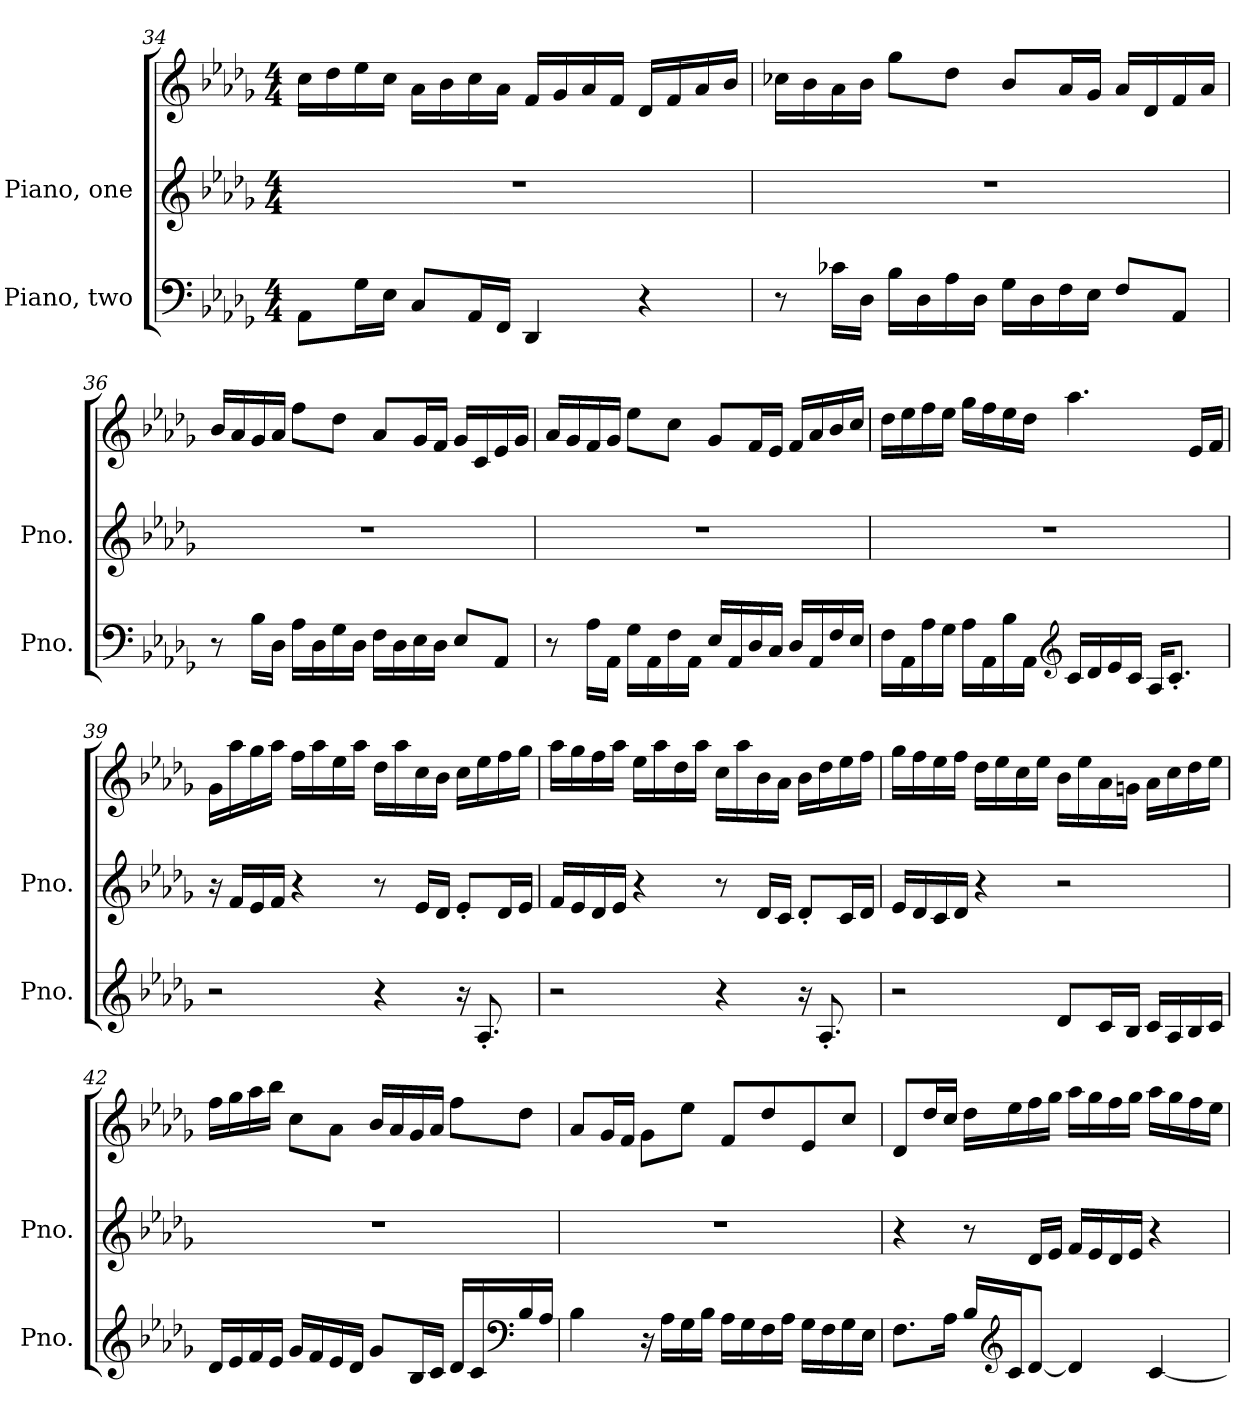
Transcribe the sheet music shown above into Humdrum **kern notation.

**kern	**kern	**kern
*part2	*part1	*part1
*staff3	*staff2	*staff1
*I"Piano, two	*I"Piano, one	*
*I'Pno.	*I'Pno.	*
!!LO:PB:g=z
*clefF4	*clefG2	*clefG2
*k[b-e-a-d-g-]	*k[b-e-a-d-g-]	*k[b-e-a-d-g-]
*M4/4	*M4/4	*M4/4
=34	=34	=34
8AA-\L	1r	16cc\LL
.	.	16dd-\
16G-\L	.	16ee-\
16E-\JJ	.	16cc\JJ
8C/L	.	16a-\LL
.	.	16b-\
16AA-/L	.	16cc\
16FF/JJ	.	16a-\JJ
4DD-/	.	16f/LL
.	.	16g-/
.	.	16a-/
.	.	16f/JJ
4r	.	16d-/LL
.	.	16f/
.	.	16a-/
.	.	16b-/JJ
=35	=35	=35
8r	1r	16cc-X\LL
.	.	16b-\
16c-X\LL	.	16a-\
16D-\JJ	.	16b-\JJ
16B-\LL	.	8gg-\L
16D-\	.	.
16A-\	.	8dd-\J
16D-\JJ	.	.
16G-\LL	.	8b-/L
16D-\	.	.
16F\	.	16a-/L
16E-\JJ	.	16g-/JJ
8F/L	.	16a-/LL
.	.	16d-/
8AA-/J	.	16f/
.	.	16a-/JJ
!!LO:LB:g=z
=36	=36	=36
8r	1r	16b-/LL
.	.	16a-/
16B-\LL	.	16g-/
16D-\JJ	.	16a-/JJ
16A-\LL	.	8ff\L
16D-\	.	.
16G-\	.	8dd-\J
16D-\JJ	.	.
16F\LL	.	8a-/L
16D-\	.	.
16E-\	.	16g-/L
16D-\JJ	.	16f/JJ
8E-/L	.	16g-/LL
.	.	16c/
8AA-/J	.	16e-/
.	.	16g-/JJ
=37	=37	=37
8r	1r	16a-/LL
.	.	16g-/
16A-\LL	.	16f/
16AA-\JJ	.	16g-/JJ
16G-\LL	.	8ee-\L
16AA-\	.	.
16F\	.	8cc\J
16AA-\JJ	.	.
16E-/LL	.	8g-/L
16AA-/	.	.
16D-/	.	16f/L
16C/JJ	.	16e-/JJ
16D-/LL	.	16f/LL
16AA-/	.	16a-/
16F/	.	16b-/
16E-/JJ	.	16cc/JJ
!!LO:LB:g=z
=38	=38	=38
16F\LL	1r	16dd-\LL
16AA-\	.	16ee-\
16A-\	.	16ff\
16G-\JJ	.	16ee-\JJ
16A-\LL	.	16gg-\LL
16AA-\	.	16ff\
16B-\	.	16ee-\
16AA-\JJ	.	16dd-\JJ
*clefG2	*	*
16c/LL	.	4.aa-\
16d-/	.	.
16e-/	.	.
16c/JJ	.	.
16A-/KL	.	.
8.c'/J	.	.
.	.	16e-/LL
.	.	16f/JJ
=39	=39	=39
2r	16r	16g-\LL
.	16f/LL	16aa-\
.	16e-/	16gg-\
.	16f/JJ	16aa-\JJ
.	4r	16ff\LL
.	.	16aa-\
.	.	16ee-\
.	.	16aa-\JJ
4r	8r	16dd-\LL
.	.	16aa-\
.	16e-/LL	16cc\
.	16d-/JJ	16b-\JJ
16r	8e-'/L	16cc\LL
8.A-'/	.	16ee-\
.	16d-/L	16ff\
.	16e-/JJ	16gg-\JJ
!!LO:LB:g=z
=40	=40	=40
2r	16f/LL	16aa-\LL
.	16e-/	16gg-\
.	16d-/	16ff\
.	16e-/JJ	16aa-\JJ
.	4r	16ee-\LL
.	.	16aa-\
.	.	16dd-\
.	.	16aa-\JJ
4r	8r	16cc\LL
.	.	16aa-\
.	16d-/LL	16b-\
.	16c/JJ	16a-\JJ
16r	8d-'/L	16b-\LL
8.A-'/	.	16dd-\
.	16c/L	16ee-\
.	16d-/JJ	16ff\JJ
=41	=41	=41
2r	16e-/LL	16gg-\LL
.	16d-/	16ff\
.	16c/	16ee-\
.	16d-/JJ	16ff\JJ
.	4r	16dd-\LL
.	.	16ee-\
.	.	16cc\
.	.	16ee-\JJ
8d-/L	2r	16b-\LL
.	.	16ee-\
16c/L	.	16a-\
16B-/JJ	.	16gn\JJ
16c/LL	.	16a-\LL
16A-/	.	16cc\
16B-/	.	16dd-\
16c/JJ	.	16ee-\JJ
!!LO:PB:g=z
=42	=42	=42
16d-/LL	1r	16ff\LL
16e-/	.	16gg-\
16f/	.	16aa-\
16e-/JJ	.	16bb-\JJ
16g-/LL	.	8cc\L
16f/	.	.
16e-/	.	8a-\J
16d-/JJ	.	.
8g-/L	.	16b-/LL
.	.	16a-/
16B-/L	.	16g-/
16c/JJ	.	16a-/JJ
16d-/LL	.	8ff\L
16c/	.	.
*clefF4	*	*
16B-/	.	8dd-\J
16A-/JJ	.	.
=43	=43	=43
4B-\	1r	8a-/L
.	.	16g-/L
.	.	16f/JJ
16r	.	8g-\L
16A-\LL	.	.
16G-\	.	8ee-\J
16B-\JJ	.	.
16A-\LL	.	8f/L
16G-\	.	.
16F\	.	8dd-/
16A-\JJ	.	.
16G-\LL	.	8e-/
16F\	.	.
16G-\	.	8cc/J
16E-\JJ	.	.
!!LO:LB:g=z
=44	=44	=44
8.F\L	4r	8d-/L
.	.	16dd-/L
16A-\Jk	.	16cc/JJ
16B-/LL	8r	16dd-\LL
*clefG2	*	*
16c/J	.	16ee-\
[8d-/J	16d-/LL	16ff\
.	16e-/JJ	16gg-\JJ
4d-/]	16f/LL	16aa-\LL
.	16e-/	16gg-\
.	16d-/	16ff\
.	16e-/JJ	16gg-\JJ
[4c/	4r	16aa-\LL
.	.	16gg-\
.	.	16ff\
.	.	16ee-\JJ
=	=	=
*-	*-	*-
